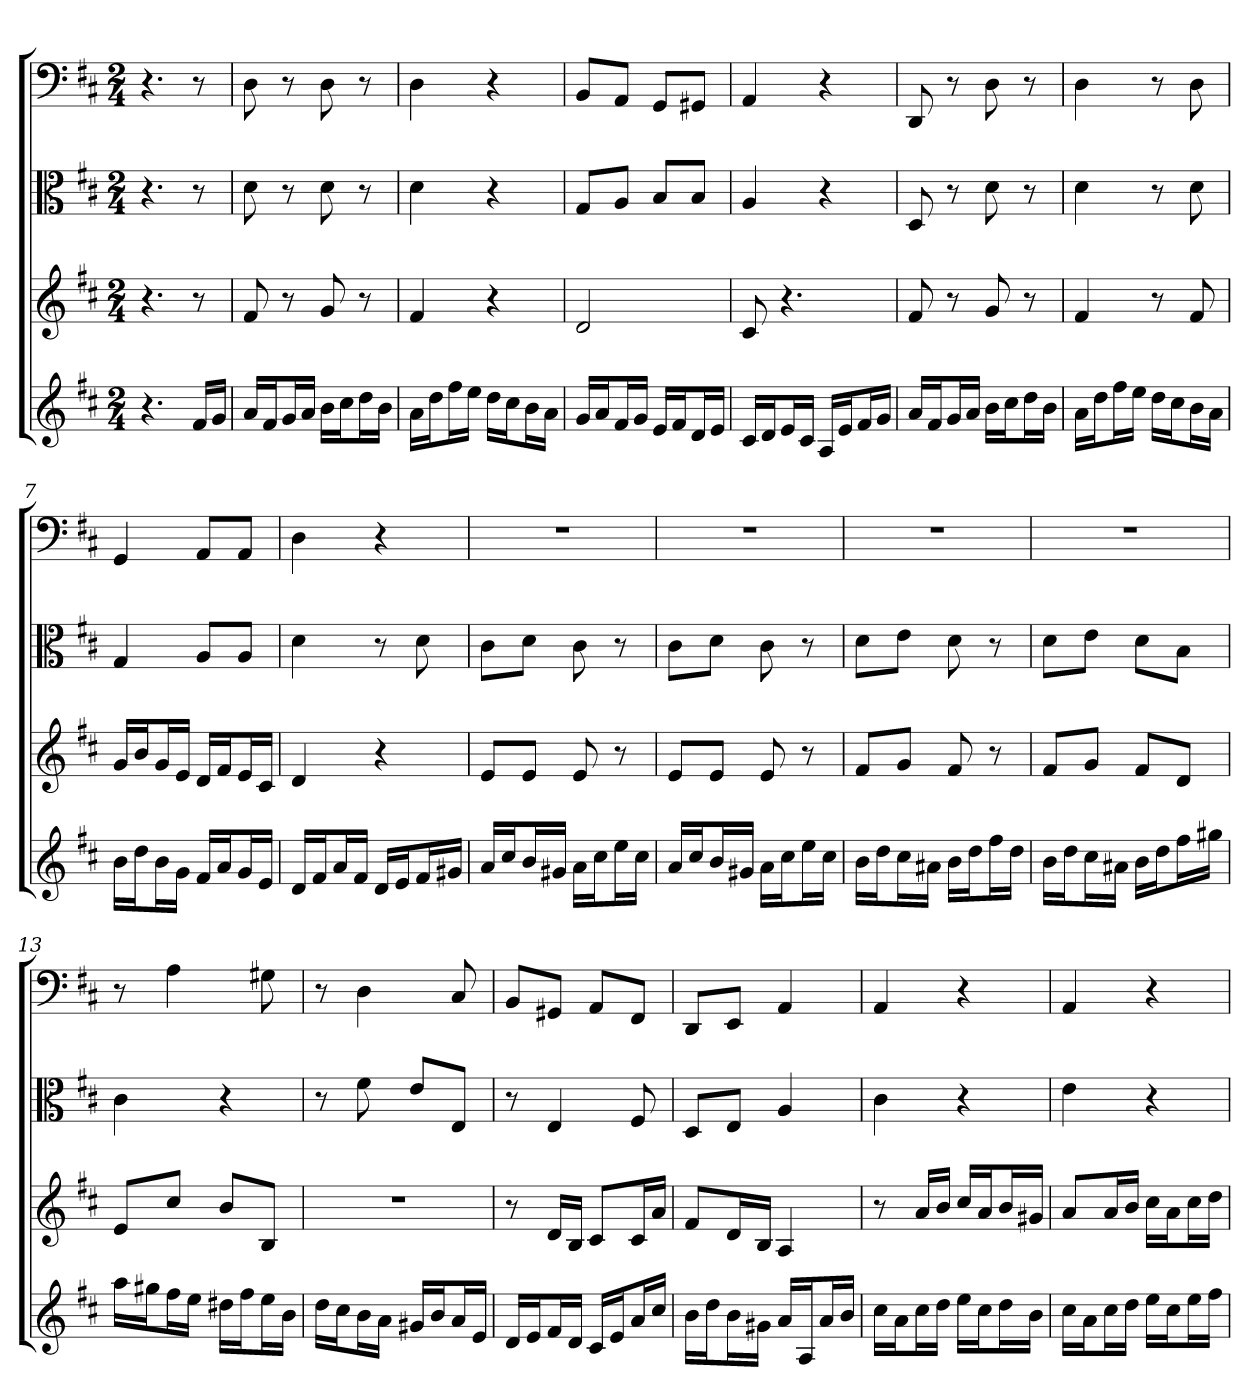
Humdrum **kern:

**kern	**kern	**kern	**kern
*part4	*part3	*part2	*part1
*staff4	*staff3	*staff2	*staff1
*	*	*clefC3	*clefF4
*k[f#c#]	*k[f#c#]	*k[f#c#]	*k[f#c#]
*D:	*D:	*D:	*D:
*M2/4	*M2/4	*M2/4	*M2/4
=	=	=	=
4.r	4.r	4.r	4.r
16f#LL	8r	8r	8r
16gJJ	.	.	.
=1	=1	=1	=1
16aLL	8f#	8d	8D
16f#J	.	.	.
16gL	8r	8r	8r
16aJJ	.	.	.
16bLL	8g	8d	8D
16cc#J	.	.	.
16ddL	8r	8r	8r
16bJJ	.	.	.
=2	=2	=2	=2
16aLL	4f#	4d	4D
16ddJ	.	.	.
16ff#L	.	.	.
16eeJJ	.	.	.
16ddLL	4r	4r	4r
16cc#J	.	.	.
16bL	.	.	.
16aJJ	.	.	.
=3	=3	=3	=3
16gLL	2d	8G/L	8BB/L
16aJ	.	.	.
16f#L	.	8A/J	8AA/J
16gJJ	.	.	.
16eLL	.	8B/L	8GG/L
16f#J	.	.	.
16dL	.	8B/J	8GG#X/J
16eJJ	.	.	.
=4	=4	=4	=4
16c#LL	8c#	4A	4AA
16dJ	.	.	.
16eL	4.r	.	.
16c#JJ	.	.	.
16ALL	.	4r	4r
16eJ	.	.	.
16f#L	.	.	.
16gJJ	.	.	.
=5	=5	=5	=5
16aLL	8f#	8D	8DD
16f#J	.	.	.
16gL	8r	8r	8r
16aJJ	.	.	.
16bLL	8g	8d	8D
16cc#J	.	.	.
16ddL	8r	8r	8r
16bJJ	.	.	.
=6	=6	=6	=6
16aLL	4f#	4d	4D
16ddJ	.	.	.
16ff#L	.	.	.
16eeJJ	.	.	.
16ddLL	8r	8r	8r
16cc#J	.	.	.
16bL	8f#	8d	8D
16aJJ	.	.	.
=7	=7	=7	=7
16bLL	16gLL	4G	4GG
16ddJ	16bJ	.	.
16bL	16gL	.	.
16gJJ	16eJJ	.	.
16f#LL	16dLL	8A/L	8AA/L
16aJ	16f#J	.	.
16gL	16eL	8A/J	8AA/J
16eJJ	16c#JJ	.	.
=8	=8	=8	=8
16dLL	4d	4d	4D
16f#J	.	.	.
16aL	.	.	.
16f#JJ	.	.	.
16dLL	4r	8r	4r
16eJ	.	.	.
16f#L	.	8d	.
16g#XJJ	.	.	.
=9	=9	=9	=9
16aLL	8eL	8c#\L	2r
16cc#J	.	.	.
16bL	8eJ	8d\J	.
16g#XJJ	.	.	.
16aLL	8e	8c#	.
16cc#J	.	.	.
16eeL	8r	8r	.
16cc#JJ	.	.	.
=10	=10	=10	=10
16aLL	8eL	8c#\L	2r
16cc#J	.	.	.
16bL	8eJ	8d\J	.
16g#XJJ	.	.	.
16aLL	8e	8c#	.
16cc#J	.	.	.
16eeL	8r	8r	.
16cc#JJ	.	.	.
=11	=11	=11	=11
16bLL	8f#L	8d\L	2r
16ddJ	.	.	.
16cc#L	8gJ	8e\J	.
16a#XJJ	.	.	.
16bLL	8f#	8d	.
16ddJ	.	.	.
16ff#L	8r	8r	.
16ddJJ	.	.	.
=12	=12	=12	=12
16bLL	8f#L	8d\L	2r
16ddJ	.	.	.
16cc#L	8gJ	8e\J	.
16a#XJJ	.	.	.
16bLL	8f#L	8d\L	.
16ddJ	.	.	.
16ff#L	8dJ	8B\J	.
16gg#XJJ	.	.	.
=13	=13	=13	=13
16aaLL	8eL	4c#	8r
16gg#XJ	.	.	.
16ff#L	8cc#J	.	4A
16eeJJ	.	.	.
16dd#XLL	8bL	4r	.
16ff#J	.	.	.
16eeL	8BJ	.	8G#X
16bJJ	.	.	.
=14	=14	=14	=14
16ddLL	2r	8r	8r
16cc#J	.	.	.
16bL	.	8f#	4D
16aJJ	.	.	.
16g#XLL	.	8e/L	.
16bJ	.	.	.
16aL	.	8E/J	8C#
16eJJ	.	.	.
=15	=15	=15	=15
16dLL	8r	8r	8BB/L
16eJ	.	.	.
16f#L	16dLL	4E	8GG#X/J
16dJJ	16BJJ	.	.
16c#LL	8c#L	.	8AA/L
16eJ	.	.	.
16aL	16c#L	8F#	8FF#/J
16cc#JJ	16aJJ	.	.
=16	=16	=16	=16
16bLL	8f#L	8D/L	8DD/L
16ddJ	.	.	.
16bL	16dL	8E/J	8EE/J
16g#XJJ	16BJJ	.	.
16aLL	4A	4A	4AA
16AJ	.	.	.
16aL	.	.	.
16bJJ	.	.	.
=17	=17	=17	=17
16cc#LL	8r	4c#	4AA
16aJ	.	.	.
16cc#L	16aLL	.	.
16ddJJ	16bJJ	.	.
16eeLL	16cc#LL	4r	4r
16cc#J	16aJ	.	.
16ddL	16bL	.	.
16bJJ	16g#XJJ	.	.
=18	=18	=18	=18
16cc#LL	8aL	4e	4AA
16aJ	.	.	.
16cc#L	16aL	.	.
16ddJJ	16bJJ	.	.
16eeLL	16cc#LL	4r	4r
16cc#J	16aJ	.	.
16eeL	16cc#L	.	.
16ff#JJ	16ddJJ	.	.
=	=	=	=
*-	*-	*-	*-
